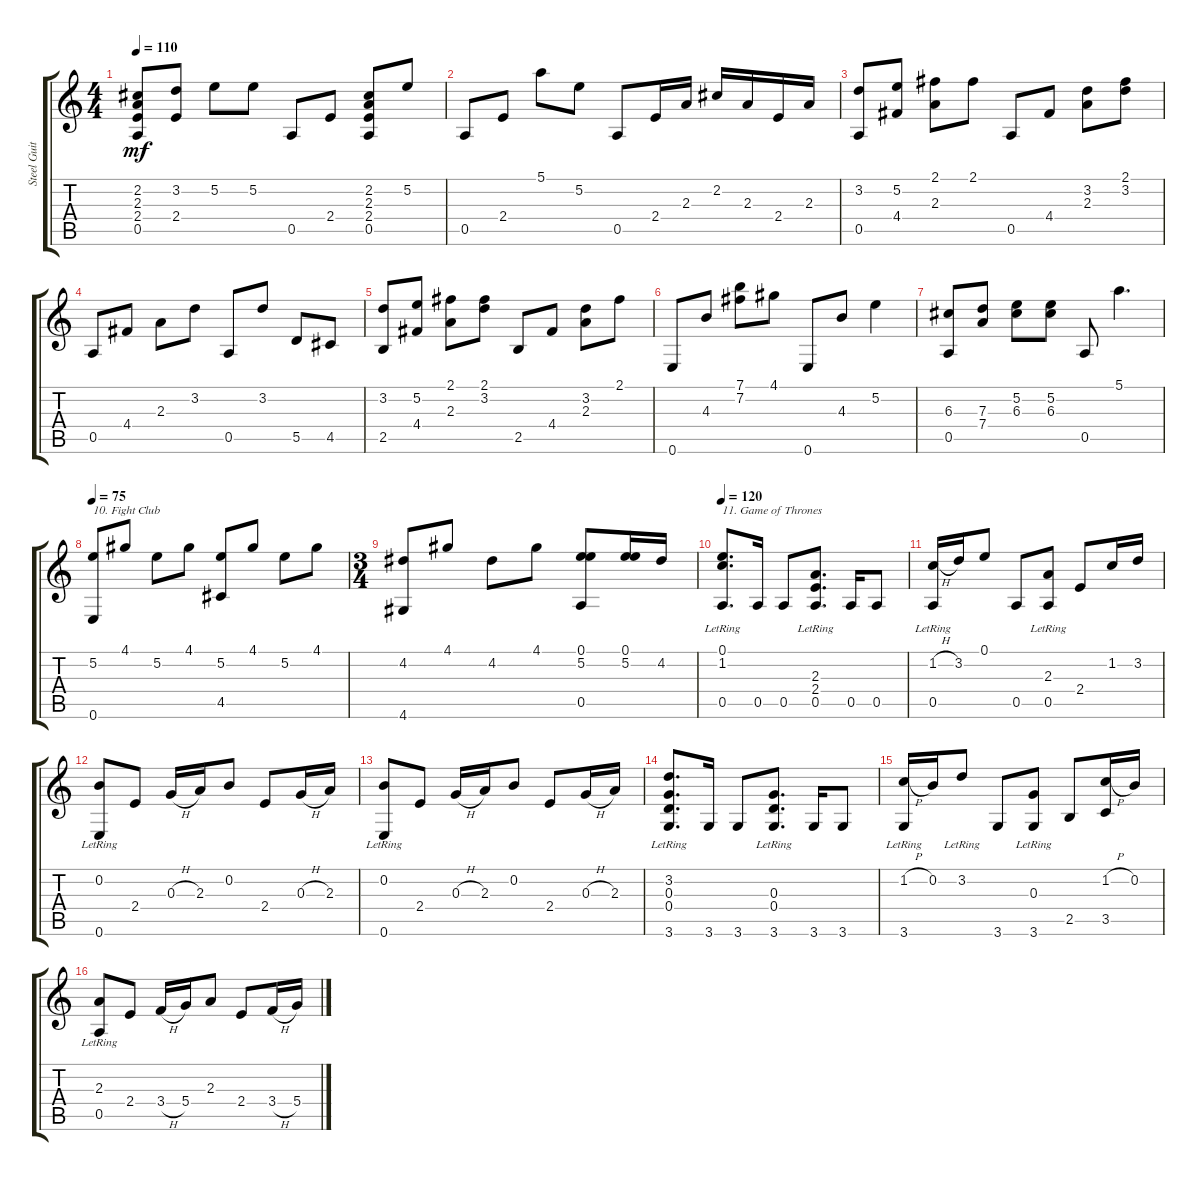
\track ("Steel Guitar" "Steel Guit") {instrument acousticguitarsteel}
\staff {score tabs}
\tuning (E4 B3 G3 D3 A2 E2) {hide}
\ts (4 4)
\tempo 110
\clef g2
\ks c
(2.2 2.3 2.4 0.5).8{dy mf} (3.2 2.4).8 5.2.8 5.2.8 0.5.8 2.4.8 (2.2 2.3 2.4 0.5).8 5.2.8 |
0.5.8 2.4.8 5.1.8 5.2.8 0.5.8 2.4.16 2.3.16 2.2.16 2.3.16 2.4.16 2.3.16 |
(3.2 0.5).8 (5.2 4.4).8 (2.1 2.3).8 2.1.8 0.5.8 4.4.8 (3.2 2.3).8 (2.1 3.2).8 |
0.5.8 4.4.8 2.3.8 3.2.8 0.5.8 3.2.8 5.5.8 4.5.8 |
(3.2 2.5).8 (5.2 4.4).8 (2.1 2.3).8 (2.1 3.2).8 2.5.8 4.4.8 (3.2 2.3).8 2.1.8 |
0.6.8 4.3.8 (7.1 7.2).8 4.1.8 0.6.8 4.3.8 5.2.4 |
(6.3 0.5).8 (7.3 7.4).8 (5.2 6.3).8 (5.2 6.3).8 0.5.8 5.1.4{d} |
\tempo 75
(5.2 0.6).8{txt "10. Fight Club"} 4.1.8 5.2.8 4.1.8 (5.2 4.5).8 4.1.8 5.2.8 4.1.8 |
\ts (3 4)
(4.2 4.6).8 4.1.8 4.2.8 4.1.8 (0.1 5.2 0.5).8 (0.1 5.2).16 4.2.16 |
\tempo 120
(0.1{lr} 1.2{lr} 0.5).8{d txt "11. Game of Thrones"} 0.5.16 0.5.8 (2.3{lr} 2.4{lr} 0.5).8{d} 0.5.16 0.5.8 |
(1.2{h} 0.5{lr}).16 3.2.16 0.1.8 0.5.8 (2.3{lr} 0.5).8 2.4.8 1.2.16 3.2.16 |
(0.2 0.6{lr}).8 2.4.8 0.3{h}.16 2.3.16 0.2.8 2.4.8 0.3{h}.16 2.3.16 |
(0.2 0.6{lr}).8 2.4.8 0.3{h}.16 2.3.16 0.2.8 2.4.8 0.3{h}.16 2.3.16 |
(3.2{lr} 0.3{lr} 0.4{lr} 3.6).8{d} 3.6.16 3.6.8 (0.3{lr} 0.4{lr} 3.6).8{d} 3.6.16 3.6.8 |
(1.2{h} 3.6{lr}).16 0.2.16 3.2{lr}.8 3.6.8 (0.3{lr} 3.6).8 2.5.8 (1.2{h} 3.5).16 0.2.16 |
(2.3 0.5{lr}).8 2.4.8 3.4{h}.16 5.4.16 2.3.8 2.4.8 3.4{h}.16 5.4.16
